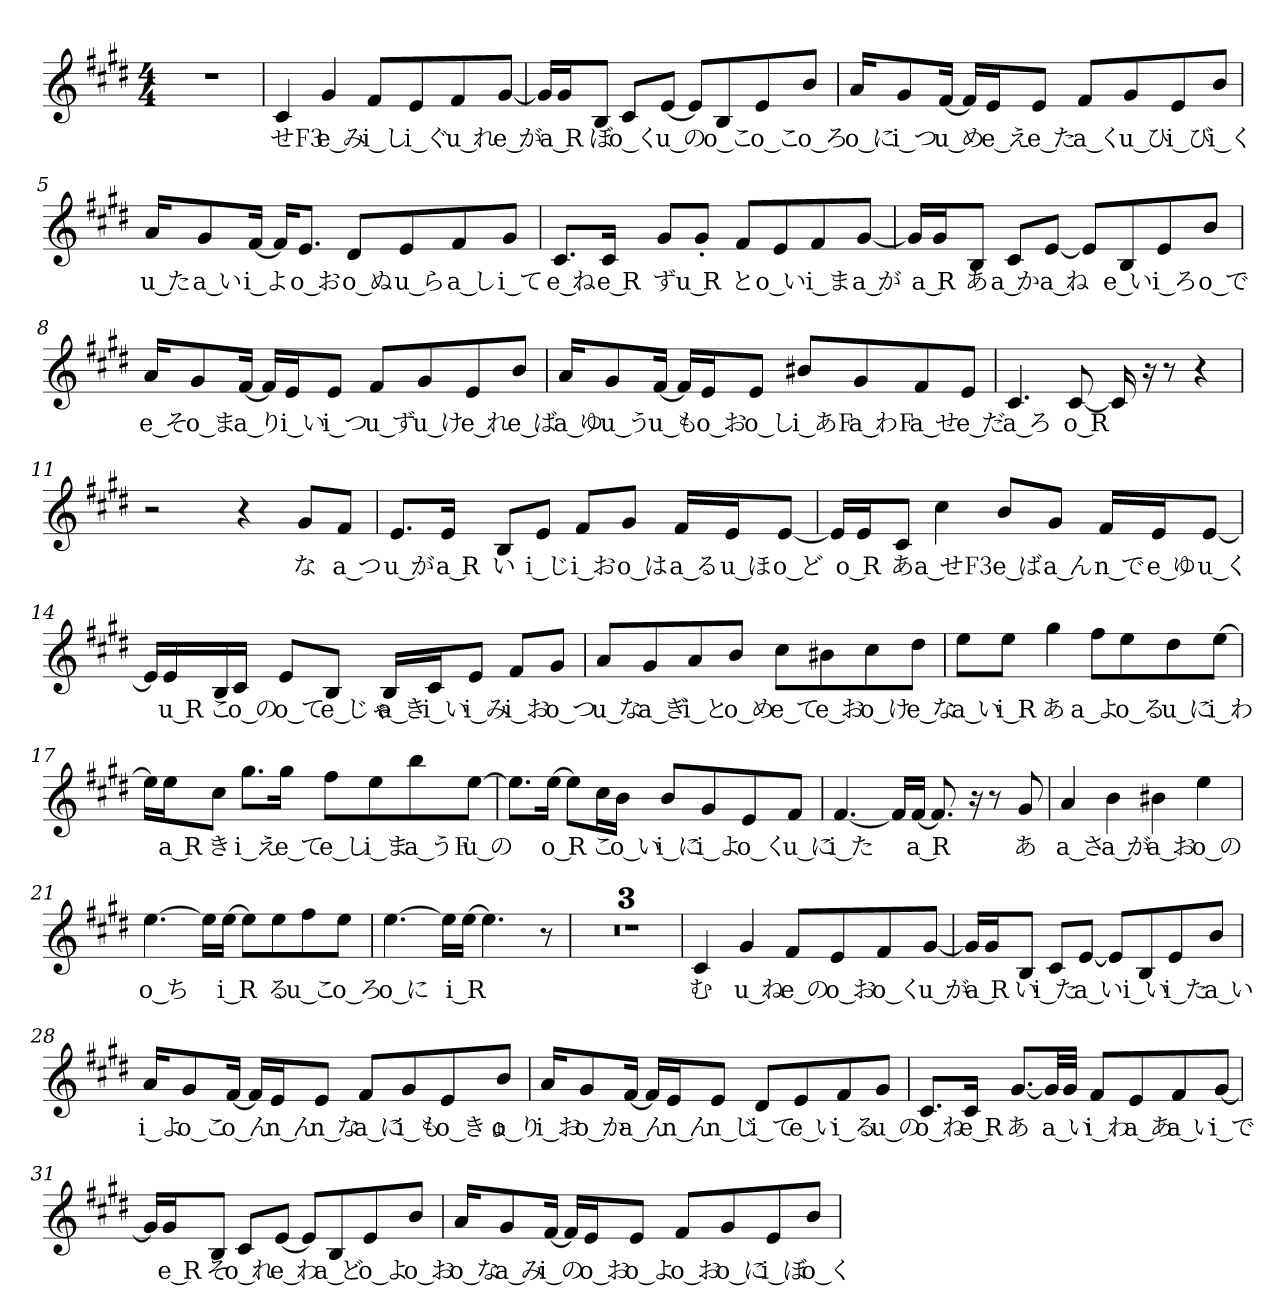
**kern	**text
*part1	*part1
*staff1	*staff1
*clefG2	*
*k[f#c#g#d#]	*
*M4/4	*
*MM85	*
=1	=1
1r	.
=2	=2
4c#	- せF3
4g#	e み
8f#L	i し
8e	i ぐ
8f#	u れ
[8g#J	e が
=3	=3
16g#LL]	.
16g#J	a R
8BJ	- ぼ
8c#L	o く
[8eJ	u の
8eL]	.
8B	o こ
8e	o こ
8bJ	o ろ
=4	=4
16aKL	o に
8g#	i つ
[16f#Jk	u め
16f#LL]	.
16eJ	e え
8eJ	e た
8f#L	a く
8g#	u ひ
8e	i び
8bJ	i く
=5	=5
16aKL	u た
8g#	a い
[16f#Jk	i よ
16f#KL]	.
8.eJ	o お
8d#L	o ぬ
8e	u ら
8f#	a し
8g#J	i て
=6	=6
8.c#L	e ね
16c#Jk	e R
8g#L	- ず
8g#'J	u R
8f#L	- と
8e	o い
8f#	i ま
[8g#J	a が
=7	=7
16g#LL]	.
16g#J	a R
8BJ	- あ
8c#L	a か
[8eJ	a ね
8eL]	.
8B	e い
8e	i ろ
8bJ	o で
=8	=8
16aKL	e そ
8g#	o ま
[16f#Jk	a り
16f#LL]	.
16eJ	i い
8eJ	i つ
8f#L	u ず
8g#	u け
8e	e れ
8bJ	e ば
=9	=9
16aKL	a ゆ
8g#	u う
[16f#Jk	u も
16f#LL]	.
16eJ	o お
8eJ	o し
8b#XL	i あF
8g#	a わF
8f#	a せ
8eJ	e だ
=10	=10
4.c#	a ろ
[8c#	o R
16c#]	.
16r	.
8r	.
4r	.
=11	=11
2r	.
4r	.
8g#L	- な
8f#J	a つ
=12	=12
8.eL	u が
16eJk	a R
8BL	- い
8eJ	i じ
8f#L	i お
8g#J	o は
16f#LL	a る
16eJ	u ほ
[8eJ	o ど
=13	=13
16eLL]	.
16eJ	o R
8c#J	- あ
4cc#	a せF3
8bL	e ば
8g#J	a ん
16f#LL	n で
16eJ	e ゆ
[8eJ	u く
=14	=14
16eLL]	.
16e	u R
16B	- こ
16c#JJ	o の
8eL	o て
8BJ	e じゃ
16BLL	a き
16c#J	i い
8eJ	i み
8f#L	i お
8g#J	o つ
=15	=15
8aL	u な
8g#	a ぎ
8a	i と
8bJ	o め
8cc#L	e て
8b#X	e お
8cc#	o け
8dd#J	e な
=16	=16
8eeL	a い
8eeJ	i R
4gg#	- あ
8ff#L	a よ
8ee	o る
8dd#	u に
[8eeJ	i わ
=17	=17
16eeLL]	.
16eeJ	a R
8cc#J	- き
8.gg#L	i え
16gg#Jk	e て
8ff#L	e し
8ee	i ま
8bb	a うF
[8eeJ	u の
=18	=18
8.eeL]	.
[16eeJk	o R
8eeL]	.
16cc#L	- こ
16bJJ	o い
8bL	i に
8g#	i よ
8e	o く
8f#J	u に
=19	=19
[4.f#	i た
16f#LL]	.
[16f#JJ	a R
8.f#]	.
16r	.
8r	.
8g#	- あ
=20	=20
4a	a さ
4b	a が
4b#X	a お
4ee	o の
=21	=21
[4.ee	o ち
16eeLL]	.
[16eeJJ	i R
8eeL]	.
8ee	- る
8ff#	u こ
8eeJ	o ろ
=22	=22
[4.ee	o に
16eeLL]	.
[16eeJJ	i R
4.ee]	.
8r	.
=23	=23
1r	.
=24	=24
1r	.
=25	=25
1r	.
=26	=26
4c#	- む
4g#	u ね
8f#L	e の
8e	o お
8f#	o く
[8g#J	u が
=27	=27
16g#LL]	.
16g#J	a R
8BJ	- い
8c#L	i た
[8eJ	a い
8eL]	.
8B	i い
8e	i た
8bJ	a い
=28	=28
16aKL	i よ
8g#	o こ
[16f#Jk	o ん
16f#LL]	.
16eJ	n ん
8eJ	n な
8f#L	a に
8g#	i も
8e	o きょ
8bJ	o り
=29	=29
16aKL	i お
8g#	o か
[16f#Jk	a ん
16f#LL]	.
16eJ	n ん
8eJ	n じ
8d#L	i て
8e	e い
8f#	i る
8g#J	u の
=30	=30
8.c#L	o ね
16c#Jk	e R
[8.g#L	- あ
32g#LL]	.
32g#JJJ	a い
8f#L	i わ
8e	a あ
8f#	a い
[8g#J	i で
=31	=31
16g#LL]	.
16g#J	e R
8BJ	- そ
8c#L	o れ
[8eJ	e わ
8eL]	.
8B	a ど
8e	o よ
8bJ	o お
=32	=32
16aKL	o な
8g#	a み
[16f#Jk	i の
16f#LL]	.
16eJ	o お
8eJ	o よ
8f#L	o お
8g#	o に
8e	i ぼ
8bJ	o く
=	=
*-	*-
